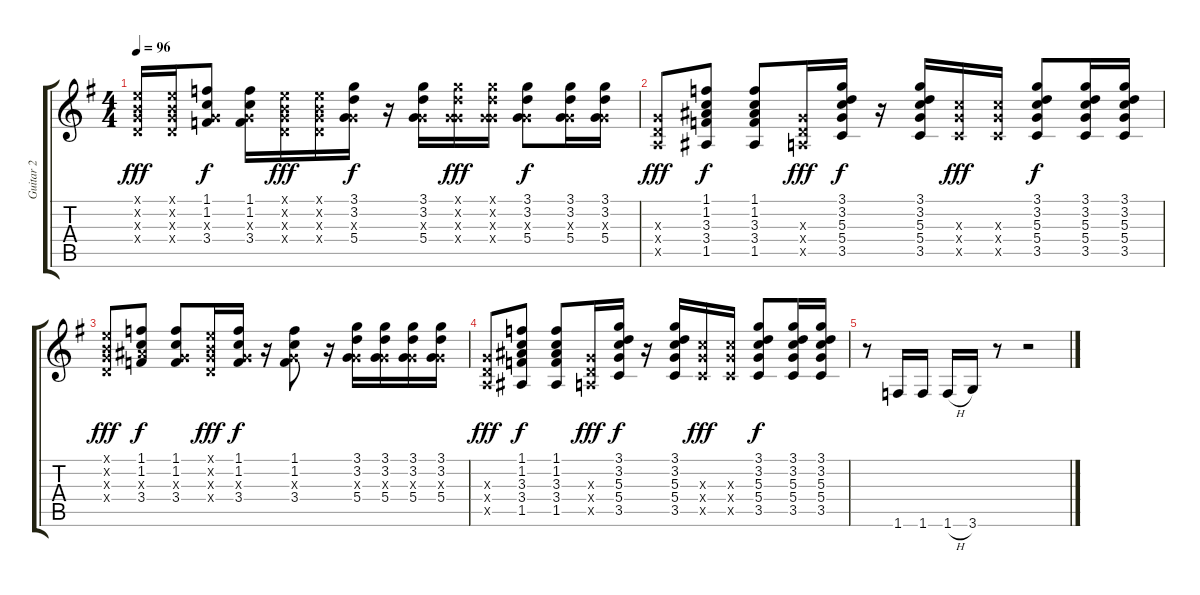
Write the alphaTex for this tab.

\track ("Guitar 2" "Guitar 2") {instrument overdrivenguitar}
\staff {score tabs}
\tuning (E4 B3 G3 D3 A2 E2) {hide}
\ts (4 4)
\tempo 96
\clef g2
\ks g
(0.1{x} 0.2{x} 0.3{x} 0.4{x}).16{dy fff} (0.1{x} 0.2{x} 0.3{x} 0.4{x}).16 (1.1 1.2 0.3{x} 3.4).8{dy f} (1.1 1.2 0.3{x} 3.4).16 (0.1{x} 0.2{x} 0.3{x} 0.4{x}).16{dy fff} (0.1{x} 0.2{x} 0.3{x} 0.4{x}).16 (3.1 3.2 0.3{x} 5.4).16{dy f} r.16 (3.1 3.2 0.3{x} 5.4).16 (3.1{x} 3.2{x} 0.3{x} 5.4{x}).16{dy fff} (3.1{x} 3.2{x} 0.3{x} 5.4{x}).16 (3.1 3.2 0.3{x} 5.4).8{dy f} (3.1 3.2 0.3{x} 5.4).16 (3.1 3.2 0.3{x} 5.4).16 |
(0.3{x} 0.4{x} 0.5{x}).8{dy fff} (1.1 1.2 3.3 3.4 1.5).8{dy f} (1.1 1.2 3.3 3.4 1.5).8 (0.3{x} 0.4{x} 0.5{x}).16{dy fff} (3.1 3.2 5.3 5.4 3.5).16{dy f} r.16 (3.1 3.2 5.3 5.4 3.5).16 (5.3{x} 5.4{x} 3.5{x}).16{dy fff} (5.3{x} 5.4{x} 3.5{x}).16 (3.1 3.2 5.3 5.4 3.5).8{dy f} (3.1 3.2 5.3 5.4 3.5).16 (3.1 3.2 5.3 5.4 3.5).16 |
(0.1{x} 0.2{x} 0.3{x} 0.4{x}).8{dy fff} (1.1 1.2 3.3{x} 3.4).8{dy f} (1.1 1.2 0.3{x} 3.4).8 (0.1{x} 0.2{x} 0.3{x} 0.4{x}).16{dy fff} (1.1 1.2 0.3{x} 3.4).16{dy f} r.16 (1.1 1.2 0.3{x} 3.4).8 r.16 (3.1 3.2 0.3{x} 5.4).16 (3.1 3.2 0.3{x} 5.4).16 (3.1 3.2 0.3{x} 5.4).16 (3.1 3.2 0.3{x} 5.4).16 |
(0.3{x} 0.4{x} 0.5{x}).8{dy fff} (1.1 1.2 3.3 3.4 1.5).8{dy f} (1.1 1.2 3.3 3.4 1.5).8 (0.3{x} 0.4{x} 0.5{x}).16{dy fff} (3.1 3.2 5.3 5.4 3.5).16{dy f} r.16 (3.1 3.2 5.3 5.4 3.5).16 (5.3{x} 5.4{x} 3.5{x}).16{dy fff} (5.3{x} 5.4{x} 3.5{x}).16 (3.1 3.2 5.3 5.4 3.5).8{dy f} (3.1 3.2 5.3 5.4 3.5).16 (3.1 3.2 5.3 5.4 3.5).16 |
r.8 1.6.16 1.6.16 1.6{h}.16 3.6.16 r.8 r.2
